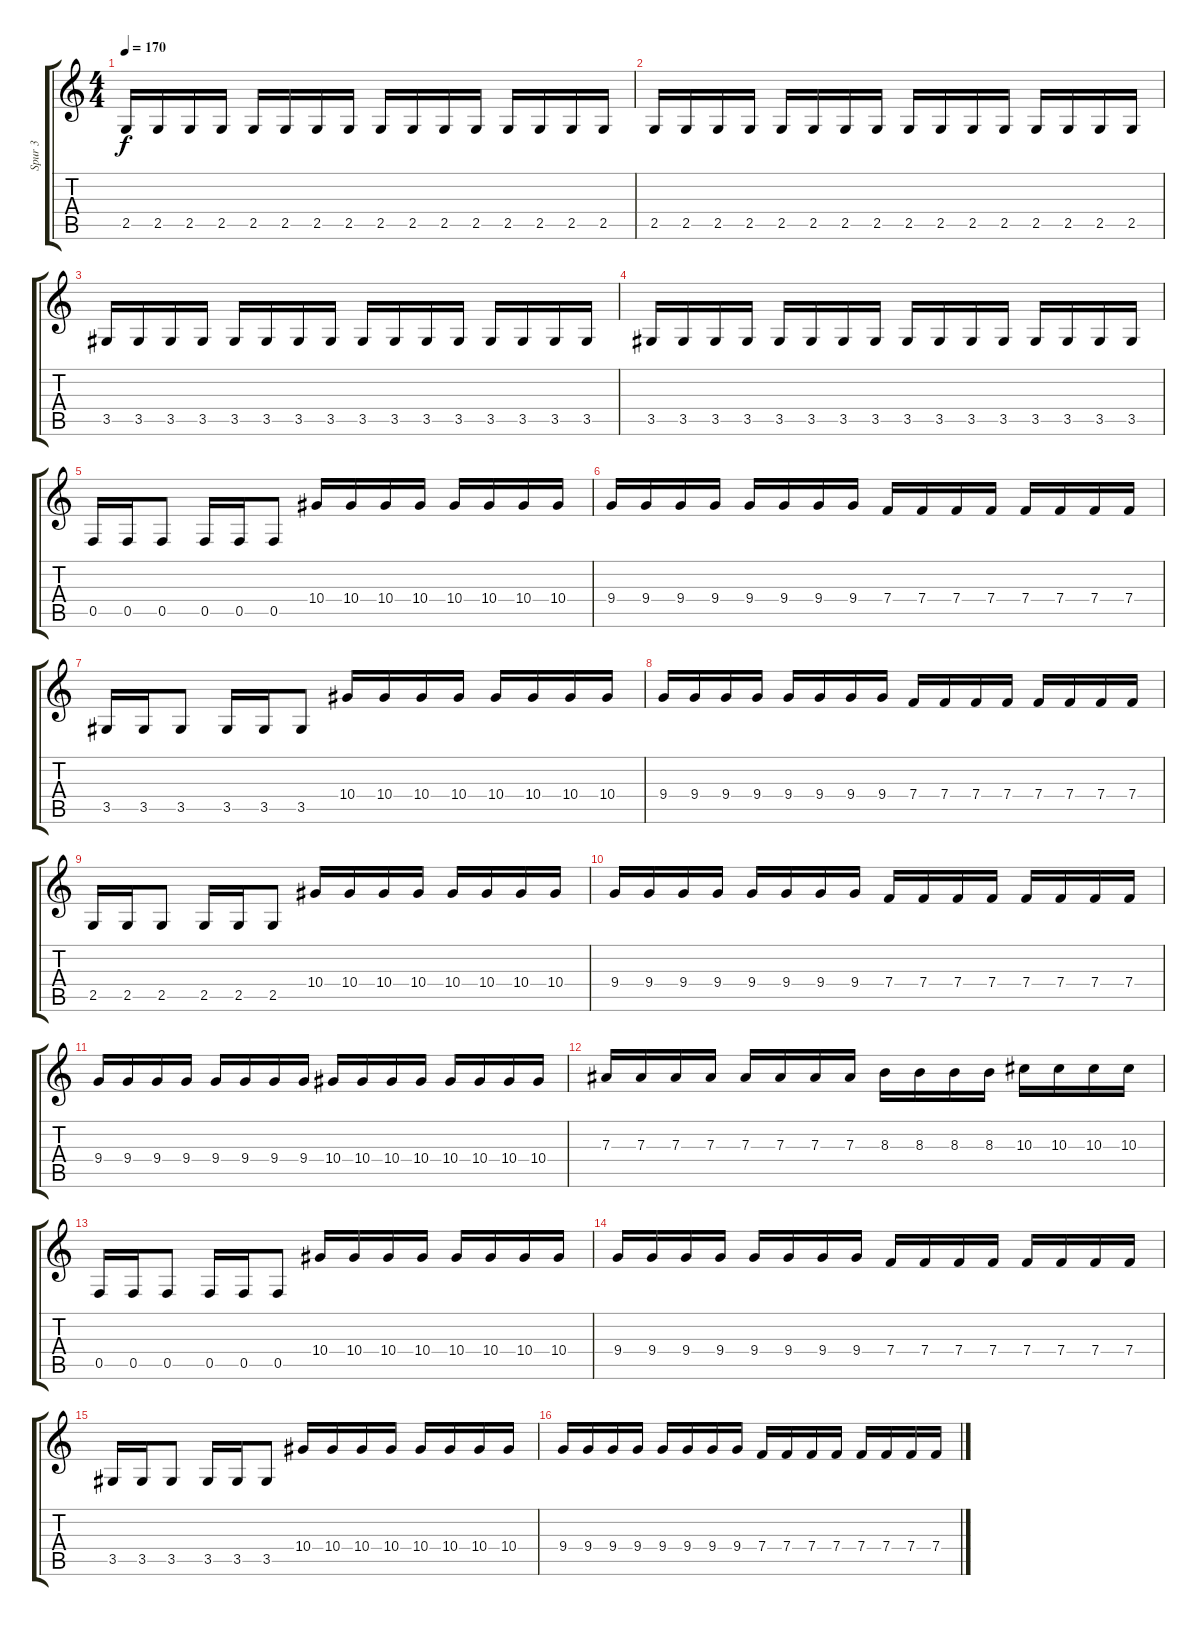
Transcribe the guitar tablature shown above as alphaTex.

\track ("Spur 3" "Spur 3") {solo instrument distortionguitar}
\staff {score tabs}
\tuning (C4 G3 Eb3 Bb2 F2 C2) {hide}
\ts (4 4)
\tempo 170
\clef g2
\ks c
2.5.16{dy f} 2.5.16 2.5.16 2.5.16 2.5.16 2.5.16 2.5.16 2.5.16 2.5.16 2.5.16 2.5.16 2.5.16 2.5.16 2.5.16 2.5.16 2.5.16 |
2.5.16 2.5.16 2.5.16 2.5.16 2.5.16 2.5.16 2.5.16 2.5.16 2.5.16 2.5.16 2.5.16 2.5.16 2.5.16 2.5.16 2.5.16 2.5.16 |
3.5.16 3.5.16 3.5.16 3.5.16 3.5.16 3.5.16 3.5.16 3.5.16 3.5.16 3.5.16 3.5.16 3.5.16 3.5.16 3.5.16 3.5.16 3.5.16 |
3.5.16 3.5.16 3.5.16 3.5.16 3.5.16 3.5.16 3.5.16 3.5.16 3.5.16 3.5.16 3.5.16 3.5.16 3.5.16 3.5.16 3.5.16 3.5.16 |
0.5.16 0.5.16 0.5.8 0.5.16 0.5.16 0.5.8 10.4.16 10.4.16 10.4.16 10.4.16 10.4.16 10.4.16 10.4.16 10.4.16 |
9.4.16 9.4.16 9.4.16 9.4.16 9.4.16 9.4.16 9.4.16 9.4.16 7.4.16 7.4.16 7.4.16 7.4.16 7.4.16 7.4.16 7.4.16 7.4.16 |
3.5.16 3.5.16 3.5.8 3.5.16 3.5.16 3.5.8 10.4.16 10.4.16 10.4.16 10.4.16 10.4.16 10.4.16 10.4.16 10.4.16 |
9.4.16 9.4.16 9.4.16 9.4.16 9.4.16 9.4.16 9.4.16 9.4.16 7.4.16 7.4.16 7.4.16 7.4.16 7.4.16 7.4.16 7.4.16 7.4.16 |
2.5.16 2.5.16 2.5.8 2.5.16 2.5.16 2.5.8 10.4.16 10.4.16 10.4.16 10.4.16 10.4.16 10.4.16 10.4.16 10.4.16 |
9.4.16 9.4.16 9.4.16 9.4.16 9.4.16 9.4.16 9.4.16 9.4.16 7.4.16 7.4.16 7.4.16 7.4.16 7.4.16 7.4.16 7.4.16 7.4.16 |
9.4.16 9.4.16 9.4.16 9.4.16 9.4.16 9.4.16 9.4.16 9.4.16 10.4.16 10.4.16 10.4.16 10.4.16 10.4.16 10.4.16 10.4.16 10.4.16 |
7.3.16 7.3.16 7.3.16 7.3.16 7.3.16 7.3.16 7.3.16 7.3.16 8.3.16 8.3.16 8.3.16 8.3.16 10.3.16 10.3.16 10.3.16 10.3.16 |
0.5.16 0.5.16 0.5.8 0.5.16 0.5.16 0.5.8 10.4.16 10.4.16 10.4.16 10.4.16 10.4.16 10.4.16 10.4.16 10.4.16 |
9.4.16 9.4.16 9.4.16 9.4.16 9.4.16 9.4.16 9.4.16 9.4.16 7.4.16 7.4.16 7.4.16 7.4.16 7.4.16 7.4.16 7.4.16 7.4.16 |
3.5.16 3.5.16 3.5.8 3.5.16 3.5.16 3.5.8 10.4.16 10.4.16 10.4.16 10.4.16 10.4.16 10.4.16 10.4.16 10.4.16 |
9.4.16 9.4.16 9.4.16 9.4.16 9.4.16 9.4.16 9.4.16 9.4.16 7.4.16 7.4.16 7.4.16 7.4.16 7.4.16 7.4.16 7.4.16 7.4.16
